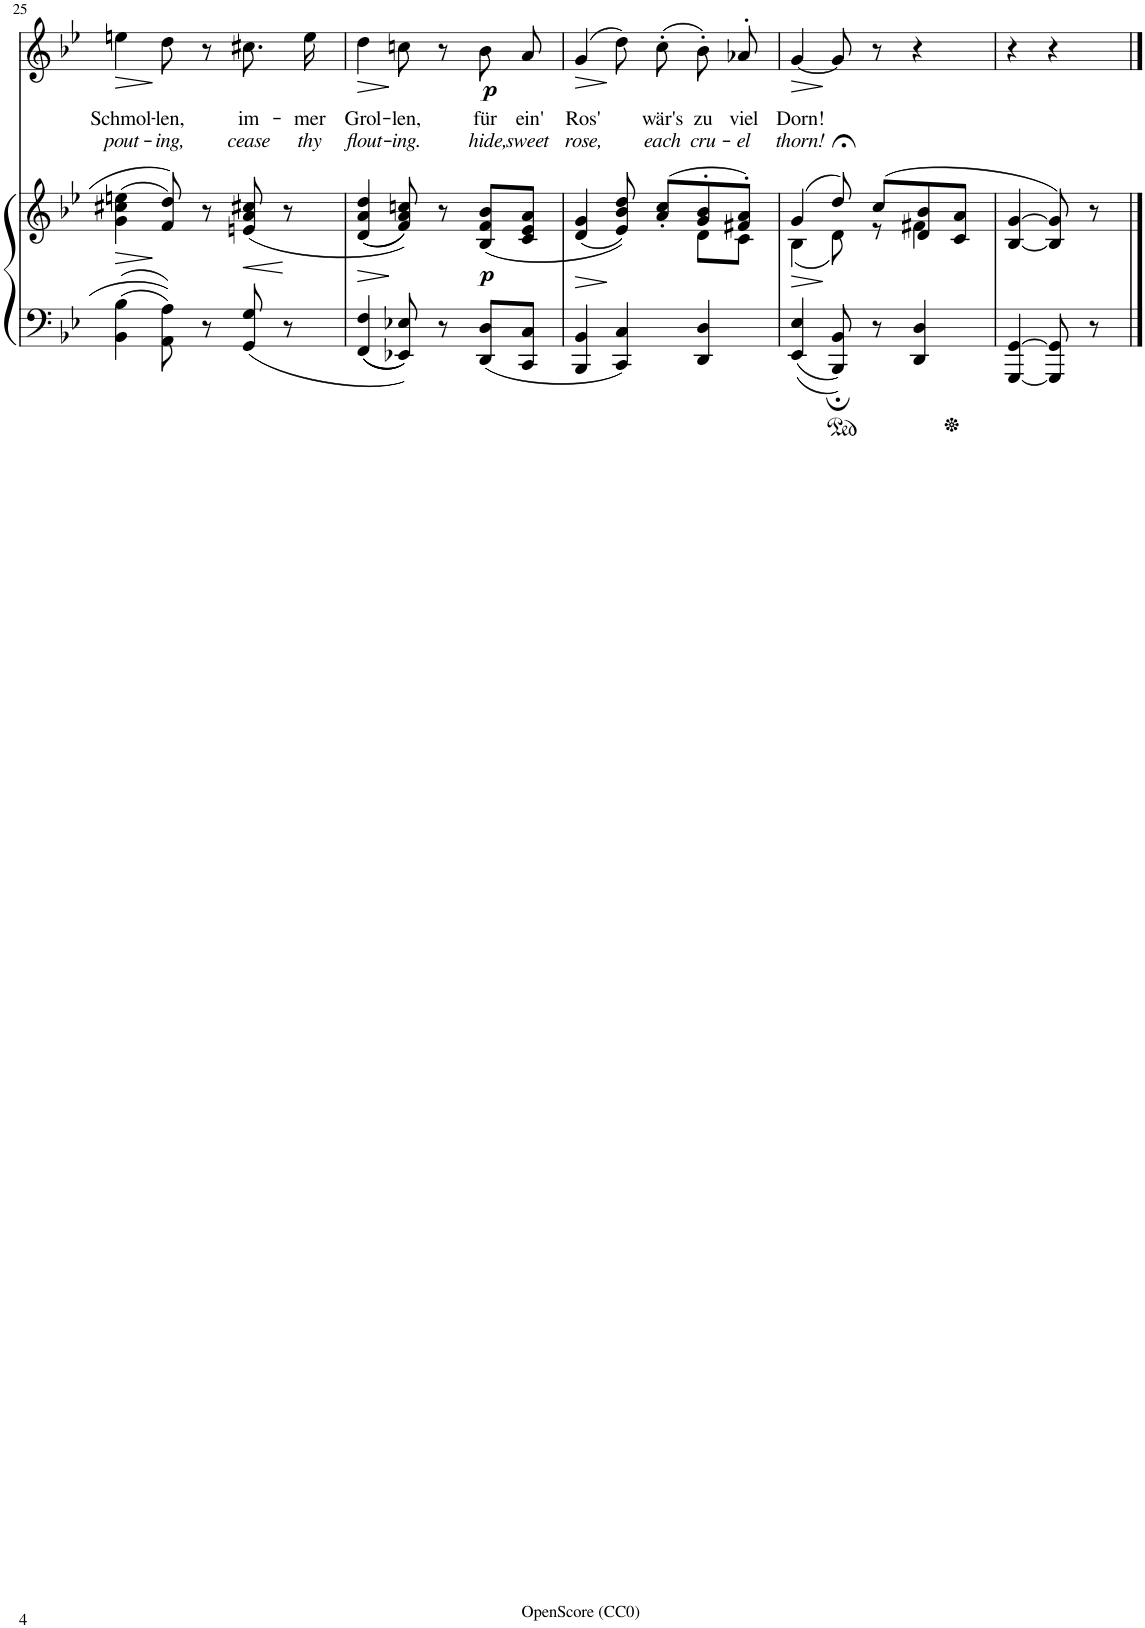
**kern	**kern	**dynam	**kern	**text	**text	**dynam
*part2	*part2	*part2	*part1	*part1	*part1	*part1
*staff3	*staff2	*staff2/3	*staff1	*staff1	*staff1	*staff1
*I"Piano	*	*	*I"Voice	*	*	*
*I'Pno	*	*	*	*	*	*
!!LO:PB:g=z
*clefF4	*clefG2	*	*clefG2	*	*	*
*k[b-e-]	*k[b-e-]	*	*k[b-e-]	*	*	*
*M3/4	*M3/4	*	*M3/4	*	*	*
=25	=25	=25	=25	=25	=25	=25
!	!	!LO:HP:b	!	!LO:LY:b	!LO:LY:b	!LO:HP:b
4BB-\ 4B-\	(4g\ 4cc#X\ 4een\	>	4een\	Schmol-	pout-	>
!	!	!	!	!LO:LY:b	!LO:LY:b	!
8AA\ 8A\	8f/ 8dd/)	]	8dd\	-len,	-ing,	]
8r	8r	.	8r	.	.	.
!	!	!LO:HP:b	!	!LO:LY:b	!LO:LY:b	!
8GG/ 8G/	(8en/ 8a/ 8cc#X/	<	8.cc#X\L	im-	cease	.
8r	8r	[	.	.	.	.
!	!	!	!	!LO:LY:b	!LO:LY:b	!
.	.	.	16ee\Jk	-mer	thy	.
=26	=26	=26	=26	=26	=26	=26
!	!	!LO:HP:b	!	!LO:LY:b	!LO:LY:b	!LO:HP:b
4FF/ 4F/	((4d/ 4a/ 4dd/	>	4dd\	Grol-	flout-	>
!	!	!	!	!LO:LY:b	!LO:LY:b	!
8EE-X/ 8E-X/	8f/ 8a/ 8ccn/)))	]	8ccn\	-len,	-ing.	]
8r	8r	.	8r	.	.	.
!	!	!LO:DY:b	!	!LO:LY:b	!LO:LY:b	!LO:DY:b
8DD/ 8D/L	(8B-/ 8f/ 8b-/L	p	8b-/L	für	hide,	p
!	!	!	!	!LO:LY:b	!LO:LY:b	!
8CC/ 8C/J	8c/ 8e-/ 8a/J	.	8a/J	ein'	sweet	.
=27	=27	=27	=27	=27	=27	=27
!	!	!LO:HP:b	!	!LO:LY:b	!LO:LY:b	!LO:HP:b
*	*^	*	*	*	*	*
4BBB-/ 4BB-/	(4d/ 4g/	2ryy	>	(4g/	Ros'	rose,	>
4CC/ 4C/	8e-/ 8b-/ 8dd/))	.	]	8dd\L)	.	.	]
!	!	!	!	!	!LO:LY:b	!LO:LY:b	!
.	(8a/' 8cc/'L	.	.	(8cc'\J	wär's	each	.
!	!	!	!	!	!LO:LY:b	!LO:LY:b	!
4DD/ 4D/	8g/' 8b-/'	8d\L	.	8b-'/L)	zu	cru-	.
!	!	!	!	!	!LO:LY:b	!LO:LY:b	!
.	8f#X/' 8a/'J)	8c\J	.	8a-X'>/J	viel	-el	.
=28	=28	=28	=28	=28	=28	=28	=28
!	!	!	!LO:HP:b	!	!LO:LY:b	!LO:LY:b	!LO:HP:b
4EE-/ 4E-/	(4g/	(4B-\	>	[4g/	Dorn!	thorn!	>
8BBB-/; 8BB-/;	8dd;</)	8d\)	]	8g/]	.	.	]
8r	(8cc/L	8r	.	8r	.	.	.
4DD/ 4D/	8d/ 8b-/	4f#X\	.	4r	.	.	.
.	8c/ 8a/J	.	.	.	.	.	.
*	*v	*v	*	*	*	*	*
=29	=29	=29	=29	=29	=29	=29
[4GGG/ [4GG/	[4B-/ [4g/	.	4r	.	.	.
8GGG/] 8GG/]	8B-/] 8g/])	.	4r	.	.	.
8r	8r	.	.	.	.	.
==	==	==	==	==	==	==
*-	*-	*-	*-	*-	*-	*-
